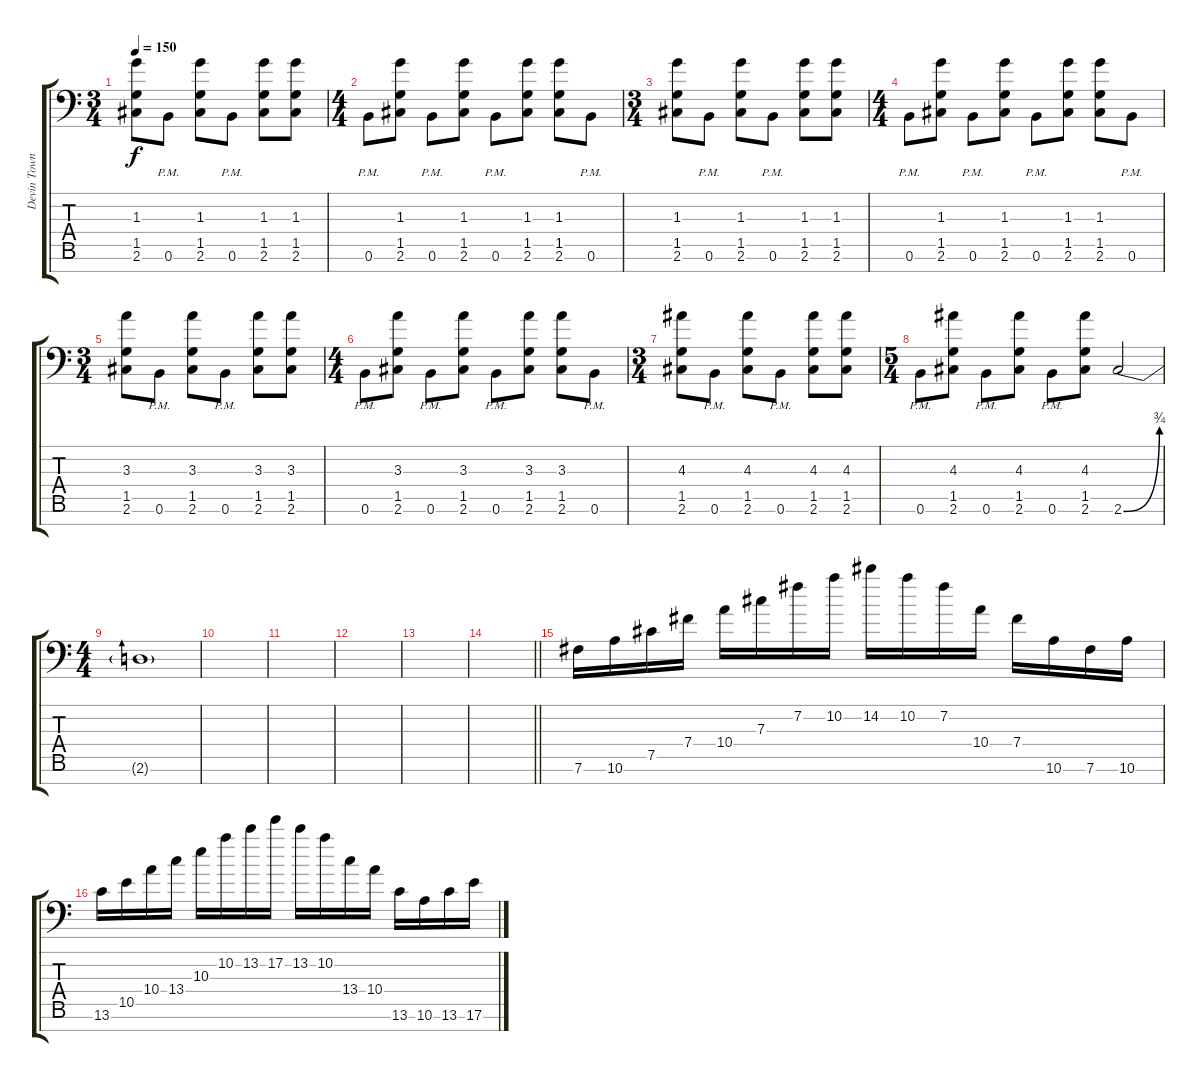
\track ("Devin Townsend" "Devin Town") {instrument distortionguitar}
\staff {score tabs}
\tuning (Eb4 B3 Gb3 B2 Gb2 B1 Gb1) {hide}
\ts (3 4)
\tempo 150
\clef f4
\ks c
(1.3 1.5 2.6).8{dy f} 0.6{pm}.8 (1.3 1.5 2.6).8 0.6{pm}.8 (1.3 1.5 2.6).8 (1.3 1.5 2.6).8 |
\ts (4 4)
0.6{pm}.8 (1.3 1.5 2.6).8 0.6{pm}.8 (1.3 1.5 2.6).8 0.6{pm}.8 (1.3 1.5 2.6).8 (1.3 1.5 2.6).8 0.6{pm}.8 |
\ts (3 4)
(1.3 1.5 2.6).8 0.6{pm}.8 (1.3 1.5 2.6).8 0.6{pm}.8 (1.3 1.5 2.6).8 (1.3 1.5 2.6).8 |
\ts (4 4)
0.6{pm}.8 (1.3 1.5 2.6).8 0.6{pm}.8 (1.3 1.5 2.6).8 0.6{pm}.8 (1.3 1.5 2.6).8 (1.3 1.5 2.6).8 0.6{pm}.8 |
\ts (3 4)
(3.3 1.5 2.6).8 0.6{pm}.8 (3.3 1.5 2.6).8 0.6{pm}.8 (3.3 1.5 2.6).8 (3.3 1.5 2.6).8 |
\ts (4 4)
0.6{pm}.8 (3.3 1.5 2.6).8 0.6{pm}.8 (3.3 1.5 2.6).8 0.6{pm}.8 (3.3 1.5 2.6).8 (3.3 1.5 2.6).8 0.6{pm}.8 |
\ts (3 4)
(4.3 1.5 2.6).8 0.6{pm}.8 (4.3 1.5 2.6).8 0.6{pm}.8 (4.3 1.5 2.6).8 (4.3 1.5 2.6).8 |
\ts (5 4)
0.6{pm}.8 (4.3 1.5 2.6).8 0.6{pm}.8 (4.3 1.5 2.6).8 0.6{pm}.8 (4.3 1.5 2.6).8 2.6{be (bend 0 0 60 3)}.2 |
\ts (4 4)
2.6{t}.1 |
|
|
|
|
\barLineRight lightlight
|
7.6.16 10.6.16 7.5.16 7.4.16 10.4.16 7.3.16 7.2.16 10.2.16 14.2.16 10.2.16 7.2.16 10.4.16 7.4.16 10.6.16 7.6.16 10.6.16 |
13.6.16 10.5.16 10.4.16 13.4.16 10.3.16 10.2.16 13.2.16 17.2.16 13.2.16 10.2.16 13.4.16 10.4.16 13.6.16 10.6.16 13.6.16 17.6.16
